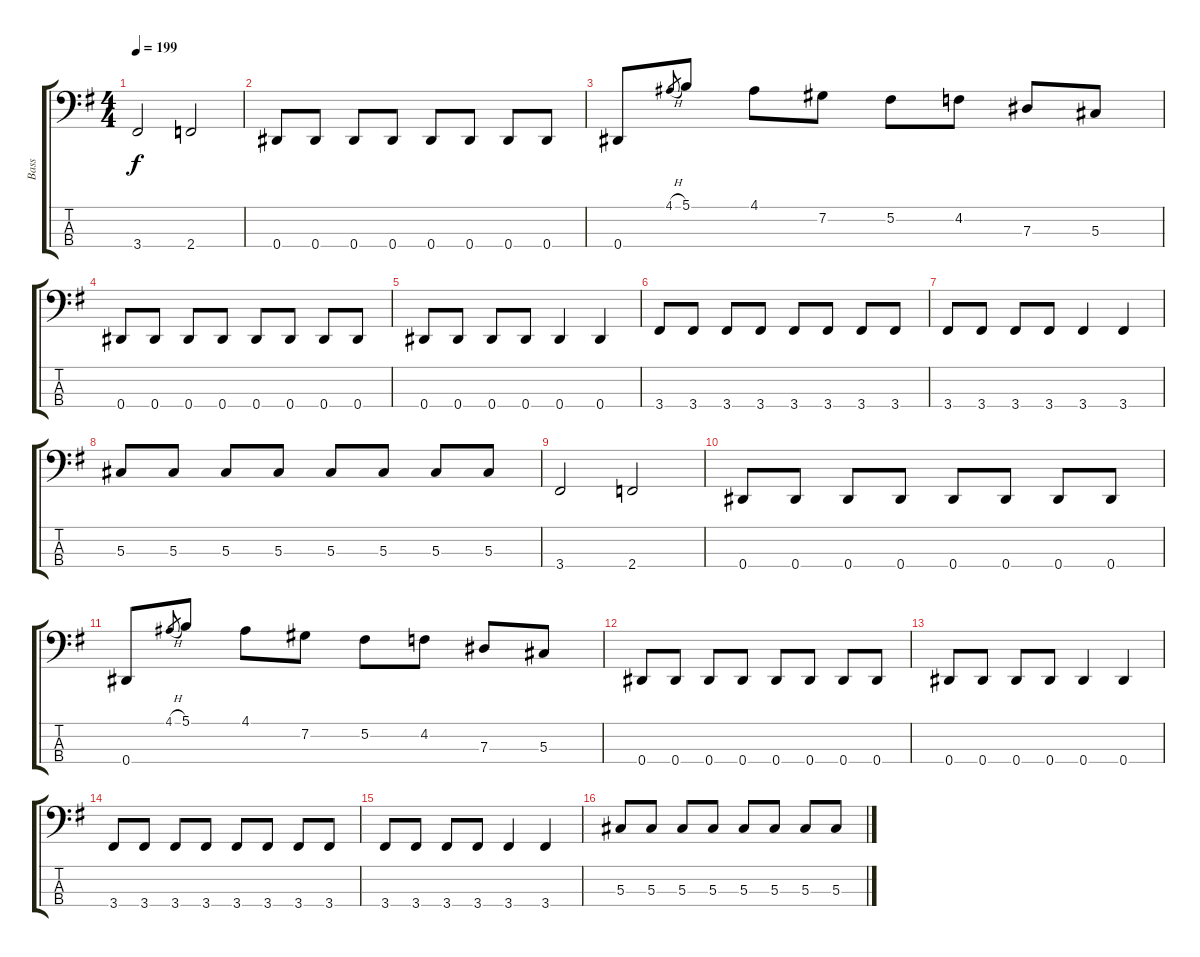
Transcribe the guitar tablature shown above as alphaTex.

\track ("Bass" "Bass") {instrument electricbasspick}
\staff {score tabs}
\tuning (Gb2 Db2 Ab1 Eb1) {hide}
\ts (4 4)
\tempo 199
\clef f4
\ks g
3.4.2{dy f} 2.4.2 |
0.4.8 0.4.8 0.4.8 0.4.8 0.4.8 0.4.8 0.4.8 0.4.8 |
0.4.8 4.1{h}.8{gr} 5.1.8 4.1.8 7.2.8 5.2.8 4.2.8 7.3.8 5.3.8 |
0.4.8 0.4.8 0.4.8 0.4.8 0.4.8 0.4.8 0.4.8 0.4.8 |
0.4.8 0.4.8 0.4.8 0.4.8 0.4.4 0.4.4 |
3.4.8 3.4.8 3.4.8 3.4.8 3.4.8 3.4.8 3.4.8 3.4.8 |
3.4.8 3.4.8 3.4.8 3.4.8 3.4.4 3.4.4 |
5.3.8 5.3.8 5.3.8 5.3.8 5.3.8 5.3.8 5.3.8 5.3.8 |
3.4.2 2.4.2 |
0.4.8 0.4.8 0.4.8 0.4.8 0.4.8 0.4.8 0.4.8 0.4.8 |
0.4.8 4.1{h}.8{gr} 5.1.8 4.1.8 7.2.8 5.2.8 4.2.8 7.3.8 5.3.8 |
0.4.8 0.4.8 0.4.8 0.4.8 0.4.8 0.4.8 0.4.8 0.4.8 |
0.4.8 0.4.8 0.4.8 0.4.8 0.4.4 0.4.4 |
3.4.8 3.4.8 3.4.8 3.4.8 3.4.8 3.4.8 3.4.8 3.4.8 |
3.4.8 3.4.8 3.4.8 3.4.8 3.4.4 3.4.4 |
5.3.8 5.3.8 5.3.8 5.3.8 5.3.8 5.3.8 5.3.8 5.3.8
